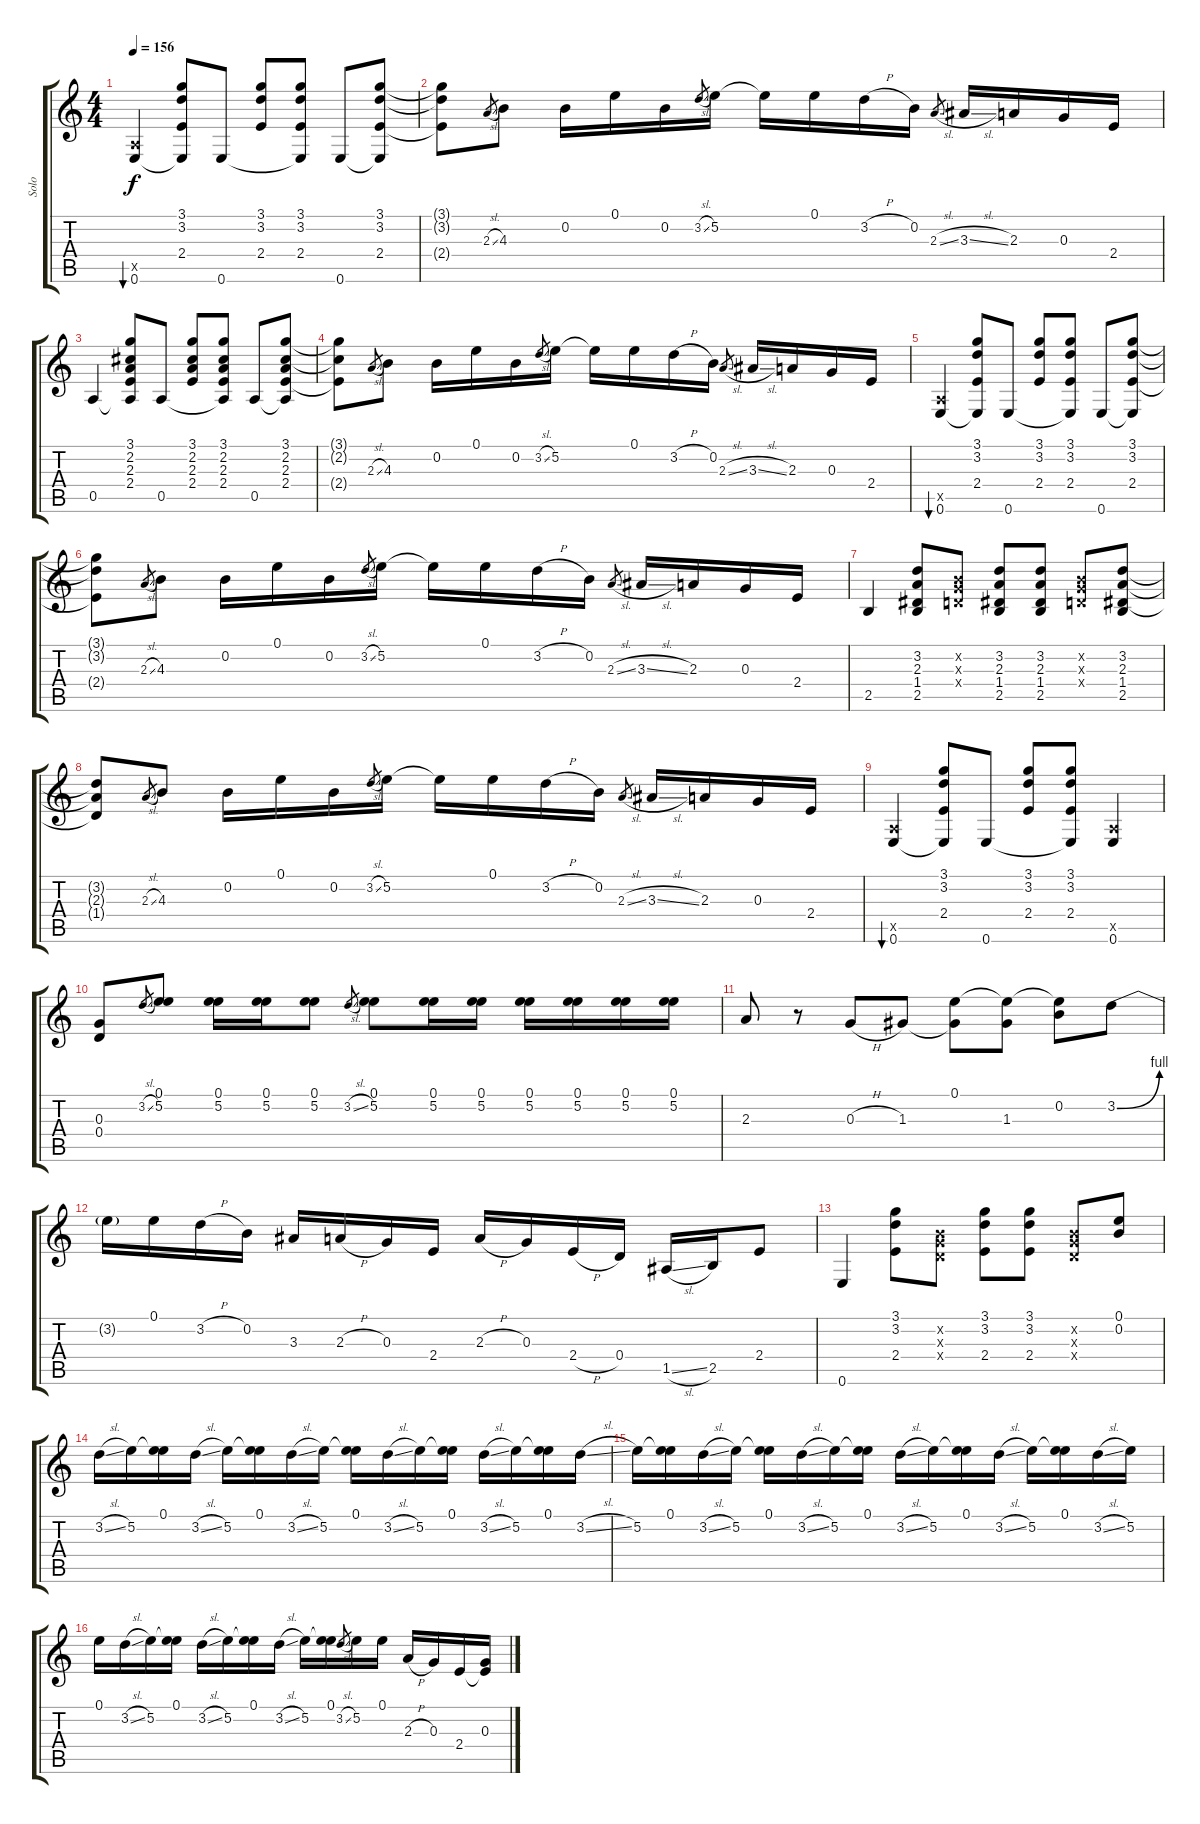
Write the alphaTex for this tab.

\track ("Solo" "Solo") {instrument distortionguitar}
\staff {score tabs}
\tuning (E4 B3 G3 D3 A2 E2) {hide}
\ts (4 4)
\tempo 156
\clef g2
\ks c
(0.5{x} 0.6).4{bu 60 dy f} (3.1 3.2 2.4 0.6{t}).8 0.6.8 (3.1 3.2 2.4).8 (3.1 3.2 2.4 0.6{t}).8 0.6.8 (3.1 3.2 2.4 0.6{t}).8 |
(3.1{t} 3.2{t} 2.4{t}).8 2.3{sl}.8{gr} 4.3.8 0.2.16 0.1.16 0.2.16 3.2{sl}.8{gr} 5.2.16 5.2{t}.16 0.1.16 3.2{h}.16 0.2.16 2.3{sl}.8{gr} 3.3{sl}.16 2.3.16 0.3.16 2.4.16 |
0.5.4 (3.1 2.2 2.3 2.4 0.5{t}).8 0.5.8 (3.1 2.2 2.3 2.4).8 (3.1 2.2 2.3 2.4 0.5{t}).8 0.5.8 (3.1 2.2 2.3 2.4 0.5{t}).8 |
(3.1{t} 2.2{t} 2.4{t}).8 2.3{sl}.8{gr} 4.3.8 0.2.16 0.1.16 0.2.16 3.2{sl}.8{gr} 5.2.16 5.2{t}.16 0.1.16 3.2{h}.16 0.2.16 2.3{sl}.8{gr} 3.3{sl}.16 2.3.16 0.3.16 2.4.16 |
(0.5{x} 0.6).4{bu 60} (3.1 3.2 2.4 0.6{t}).8 0.6.8 (3.1 3.2 2.4).8 (3.1 3.2 2.4 0.6{t}).8 0.6.8 (3.1 3.2 2.4 0.6{t}).8 |
(3.1{t} 3.2{t} 2.4{t}).8 2.3{sl}.8{gr} 4.3.8 0.2.16 0.1.16 0.2.16 3.2{sl}.8{gr} 5.2.16 5.2{t}.16 0.1.16 3.2{h}.16 0.2.16 2.3{sl}.8{gr} 3.3{sl}.16 2.3.16 0.3.16 2.4.16 |
2.5.4 (3.2 2.3 1.4 2.5).8 (0.2{x} 0.3{x} 0.4{x}).8 (3.2 2.3 1.4 2.5).8 (3.2 2.3 1.4 2.5).8 (0.2{x} 0.3{x} 0.4{x}).8 (3.2 2.3 1.4 2.5).8 |
(3.2{t} 2.3{t} 1.4{t}).8 2.3{sl}.8{gr} 4.3.8 0.2.16 0.1.16 0.2.16 3.2{sl}.8{gr} 5.2.16 5.2{t}.16 0.1.16 3.2{h}.16 0.2.16 2.3{sl}.8{gr} 3.3{sl}.16 2.3.16 0.3.16 2.4.16 |
(0.5{x} 0.6).4{bu 60} (3.1 3.2 2.4 0.6{t}).8 0.6.8 (3.1 3.2 2.4).8 (3.1 3.2 2.4 0.6{t}).8 (0.5{x} 0.6).4 |
(0.3 0.4).8 3.2{sl}.8{gr} (0.1 5.2).8 (0.1 5.2).16 (0.1 5.2).16 (0.1 5.2).8 3.2{sl}.8{gr} (0.1 5.2).8 (0.1 5.2).16 (0.1 5.2).16 (0.1 5.2).16 (0.1 5.2).16 (0.1 5.2).16 (0.1 5.2).16 |
2.3.8 r.8 0.3{h}.8 1.3.8 (0.1 1.3{t}).8 (0.1{t} 1.3).8 (0.1{t} 0.2).8 3.2{be (bend 0 0 60 4)}.8 |
3.2{t}.16 0.1.16 3.2{h}.16 0.2.16 3.3.16 2.3{h}.16 0.3.16 2.4.16 2.3{h}.16 0.3.16 2.4{h}.16 0.4.16 1.5{sl}.16 2.5.16 2.4.8 |
0.6.4 (3.1 3.2 2.4).8 (0.2{x} 0.3{x} 0.4{x}).8 (3.1 3.2 2.4).8 (3.1 3.2 2.4).8 (0.2{x} 0.3{x} 0.4{x}).8 (0.1 0.2).8 |
3.2{sl}.16 5.2.16 (0.1 5.2{t}).16 3.2{sl}.16 5.2.16 (0.1 5.2{t}).16 3.2{sl}.16 5.2.16 (0.1 5.2{t}).16 3.2{sl}.16 5.2.16 (0.1 5.2{t}).16 3.2{sl}.16 5.2.16 (0.1 5.2{t}).16 3.2{sl}.16 |
5.2.16 (0.1 5.2{t}).16 3.2{sl}.16 5.2.16 (0.1 5.2{t}).16 3.2{sl}.16 5.2.16 (0.1 5.2{t}).16 3.2{sl}.16 5.2.16 (0.1 5.2{t}).16 3.2{sl}.16 5.2.16 (0.1 5.2{t}).16 3.2{sl}.16 5.2.16 |
0.1.16 3.2{sl}.16 5.2.16 (0.1 5.2{t}).16 3.2{sl}.16 5.2.16 (0.1 5.2{t}).16 3.2{sl}.16 5.2.16 (0.1 5.2{t}).16 3.2{sl}.8{gr} 5.2.16 0.1.16 2.3{h}.16 0.3.16 2.4.16 (0.3 2.4{t}).16
